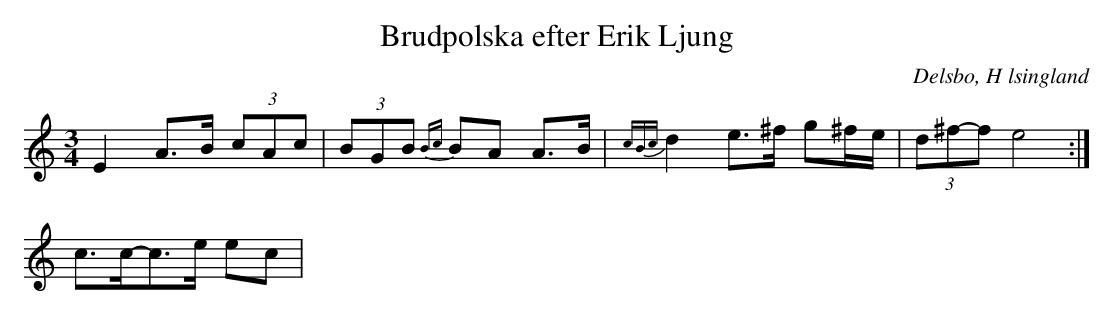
X:1
T: Brudpolska efter Erik Ljung
O: Delsbo, H lsingland
M: 3/4
L: 1/8
K: Am
E2 A>B (3cAc| (3BGB {Bc}BA A>B|{cBc}d2 e>^f g^f/e/|(3d^f-f e4 :|
c>c-c>e ec|
